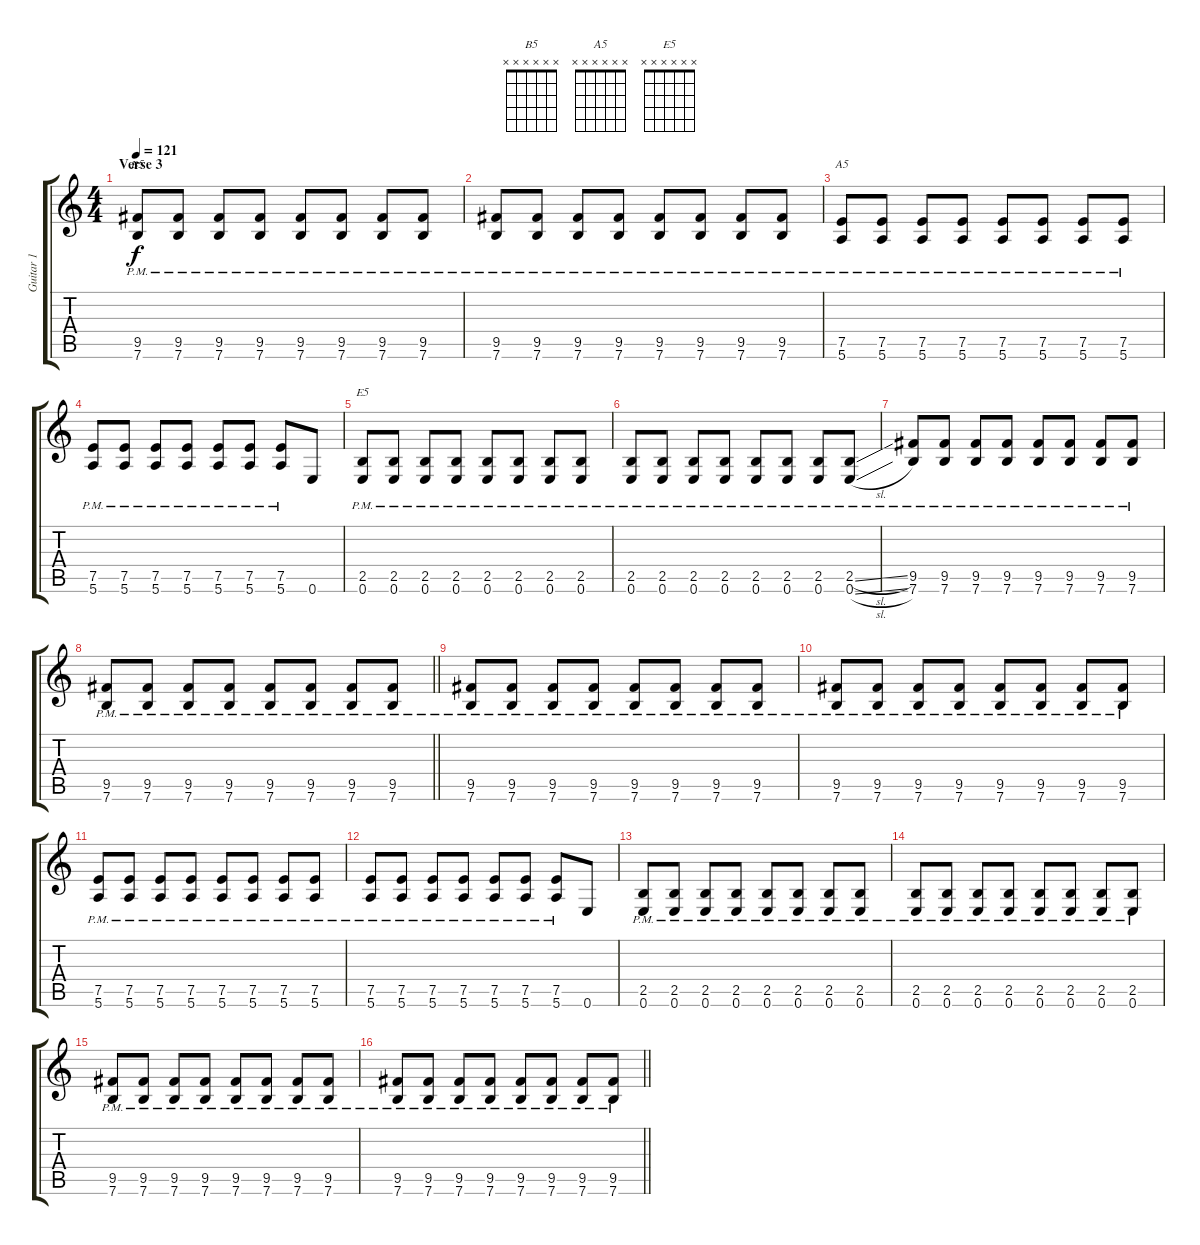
\track ("Guitar 1" "Guitar 1") {instrument overdrivenguitar}
\staff {score tabs}
\tuning (E4 B3 G3 D3 A2 E2) {hide}
\chord ("B5" x x x x x x)
\chord ("A5" x x x x x x)
\chord ("E5" x x x x x x)
\ts (4 4)
\section ("" "Verse 3")
\tempo 121
\clef g2
\ks c
(9.5{pm} 7.6{pm}).8{ch "B5" dy f} (9.5{pm} 7.6{pm}).8 (9.5{pm} 7.6{pm}).8 (9.5{pm} 7.6{pm}).8 (9.5{pm} 7.6{pm}).8 (9.5{pm} 7.6{pm}).8 (9.5{pm} 7.6{pm}).8 (9.5{pm} 7.6{pm}).8 |
(9.5{pm} 7.6{pm}).8 (9.5{pm} 7.6{pm}).8 (9.5{pm} 7.6{pm}).8 (9.5{pm} 7.6{pm}).8 (9.5{pm} 7.6{pm}).8 (9.5{pm} 7.6{pm}).8 (9.5{pm} 7.6{pm}).8 (9.5{pm} 7.6{pm}).8 |
(7.5{pm} 5.6{pm}).8{ch "A5"} (7.5{pm} 5.6{pm}).8 (7.5{pm} 5.6{pm}).8 (7.5{pm} 5.6{pm}).8 (7.5{pm} 5.6{pm}).8 (7.5{pm} 5.6{pm}).8 (7.5{pm} 5.6{pm}).8 (7.5{pm} 5.6{pm}).8 |
(7.5{pm} 5.6{pm}).8 (7.5{pm} 5.6{pm}).8 (7.5{pm} 5.6{pm}).8 (7.5{pm} 5.6{pm}).8 (7.5{pm} 5.6{pm}).8 (7.5{pm} 5.6{pm}).8 (7.5{pm} 5.6{pm}).8 0.6.8 |
(2.5{pm} 0.6{pm}).8{ch "E5"} (2.5{pm} 0.6{pm}).8 (2.5{pm} 0.6{pm}).8 (2.5{pm} 0.6{pm}).8 (2.5{pm} 0.6{pm}).8 (2.5{pm} 0.6{pm}).8 (2.5{pm} 0.6{pm}).8 (2.5{pm} 0.6{pm}).8 |
(2.5{pm} 0.6{pm}).8 (2.5{pm} 0.6{pm}).8 (2.5{pm} 0.6{pm}).8 (2.5{pm} 0.6{pm}).8 (2.5{pm} 0.6{pm}).8 (2.5{pm} 0.6{pm}).8 (2.5{pm} 0.6{pm}).8 (2.5{sl pm} 0.6{sl pm}).8 |
(9.5{pm} 7.6{pm}).8 (9.5{pm} 7.6{pm}).8 (9.5{pm} 7.6{pm}).8 (9.5{pm} 7.6{pm}).8 (9.5{pm} 7.6{pm}).8 (9.5{pm} 7.6{pm}).8 (9.5{pm} 7.6{pm}).8 (9.5{pm} 7.6{pm}).8 |
\barLineRight lightlight
(9.5{pm} 7.6{pm}).8 (9.5{pm} 7.6{pm}).8 (9.5{pm} 7.6{pm}).8 (9.5{pm} 7.6{pm}).8 (9.5{pm} 7.6{pm}).8 (9.5{pm} 7.6{pm}).8 (9.5{pm} 7.6{pm}).8 (9.5{pm} 7.6{pm}).8 |
(9.5{pm} 7.6{pm}).8 (9.5{pm} 7.6{pm}).8 (9.5{pm} 7.6{pm}).8 (9.5{pm} 7.6{pm}).8 (9.5{pm} 7.6{pm}).8 (9.5{pm} 7.6{pm}).8 (9.5{pm} 7.6{pm}).8 (9.5{pm} 7.6{pm}).8 |
(9.5{pm} 7.6{pm}).8 (9.5{pm} 7.6{pm}).8 (9.5{pm} 7.6{pm}).8 (9.5{pm} 7.6{pm}).8 (9.5{pm} 7.6{pm}).8 (9.5{pm} 7.6{pm}).8 (9.5{pm} 7.6{pm}).8 (9.5{pm} 7.6{pm}).8 |
(7.5{pm} 5.6{pm}).8 (7.5{pm} 5.6{pm}).8 (7.5{pm} 5.6{pm}).8 (7.5{pm} 5.6{pm}).8 (7.5{pm} 5.6{pm}).8 (7.5{pm} 5.6{pm}).8 (7.5{pm} 5.6{pm}).8 (7.5{pm} 5.6{pm}).8 |
(7.5{pm} 5.6{pm}).8 (7.5{pm} 5.6{pm}).8 (7.5{pm} 5.6{pm}).8 (7.5{pm} 5.6{pm}).8 (7.5{pm} 5.6{pm}).8 (7.5{pm} 5.6{pm}).8 (7.5{pm} 5.6{pm}).8 0.6.8 |
(2.5{pm} 0.6{pm}).8 (2.5{pm} 0.6{pm}).8 (2.5{pm} 0.6{pm}).8 (2.5{pm} 0.6{pm}).8 (2.5{pm} 0.6{pm}).8 (2.5{pm} 0.6{pm}).8 (2.5{pm} 0.6{pm}).8 (2.5{pm} 0.6{pm}).8 |
(2.5{pm} 0.6{pm}).8 (2.5{pm} 0.6{pm}).8 (2.5{pm} 0.6{pm}).8 (2.5{pm} 0.6{pm}).8 (2.5{pm} 0.6{pm}).8 (2.5{pm} 0.6{pm}).8 (2.5{pm} 0.6{pm}).8 (2.5{pm} 0.6{pm}).8 |
(9.5{pm} 7.6{pm}).8 (9.5{pm} 7.6{pm}).8 (9.5{pm} 7.6{pm}).8 (9.5{pm} 7.6{pm}).8 (9.5{pm} 7.6{pm}).8 (9.5{pm} 7.6{pm}).8 (9.5{pm} 7.6{pm}).8 (9.5{pm} 7.6{pm}).8 |
\barLineRight lightlight
(9.5{pm} 7.6{pm}).8 (9.5{pm} 7.6{pm}).8 (9.5{pm} 7.6{pm}).8 (9.5{pm} 7.6{pm}).8 (9.5{pm} 7.6{pm}).8 (9.5{pm} 7.6{pm}).8 (9.5{pm} 7.6{pm}).8 (9.5{pm} 7.6{pm}).8
